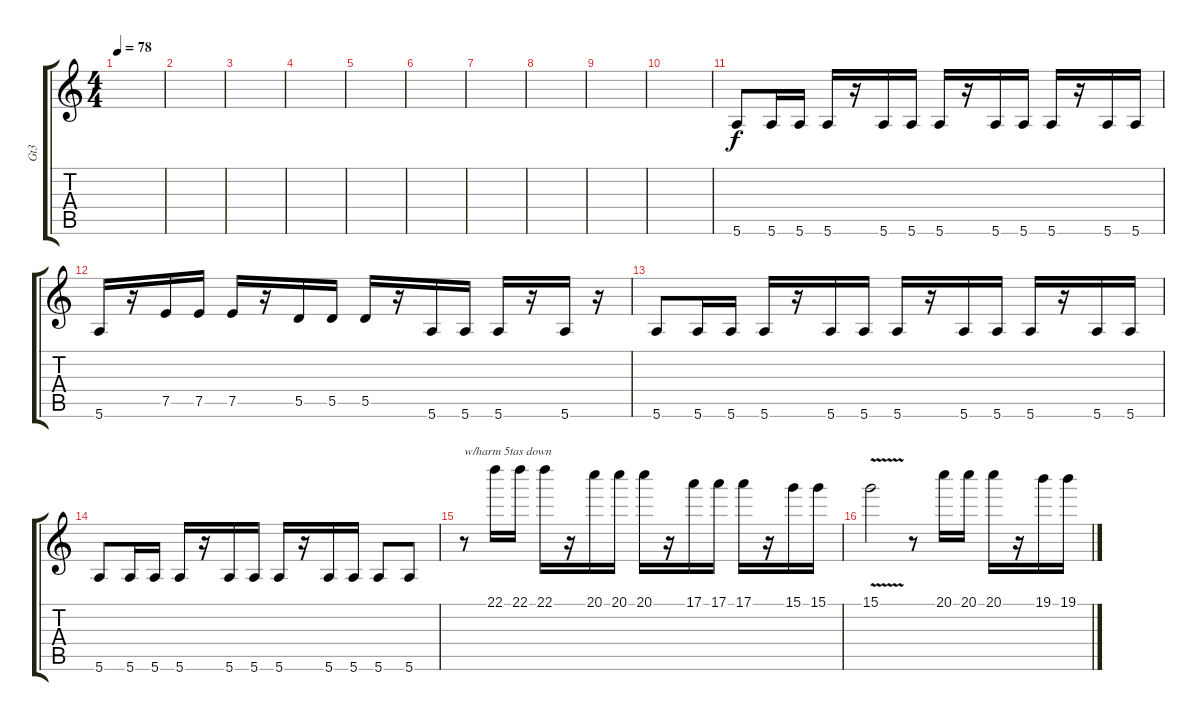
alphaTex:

\track ("Gt3" "Gt3") {instrument electricguitarmuted}
\staff {score tabs}
\tuning (E4 B3 G3 D3 A2 E2) {hide}
\ts (4 4)
\tempo 78
\clef g2
\ks c
|
|
|
|
|
|
|
|
|
|
5.6.8 5.6.16 5.6.16 5.6.16 r.16 5.6.16 5.6.16 5.6.16 r.16 5.6.16 5.6.16 5.6.16 r.16 5.6.16 5.6.16 |
5.6.16 r.16 7.5.16 7.5.16 7.5.16 r.16 5.5.16 5.5.16 5.5.16 r.16 5.6.16 5.6.16 5.6.16 r.16 5.6.16 r.16 |
5.6.8 5.6.16 5.6.16 5.6.16 r.16 5.6.16 5.6.16 5.6.16 r.16 5.6.16 5.6.16 5.6.16 r.16 5.6.16 5.6.16 |
5.6.8 5.6.16 5.6.16 5.6.16 r.16 5.6.16 5.6.16 5.6.16 r.16 5.6.16 5.6.16 5.6.8 5.6.8 |
r.8{txt "w/harm 5tas down "} 22.1.16 22.1.16 22.1.16 r.16 20.1.16 20.1.16 20.1.16 r.16 17.1.16 17.1.16 17.1.16 r.16 15.1.16 15.1.16 |
15.1{v}.2 r.8 20.1.16 20.1.16 20.1.16 r.16 19.1.16 19.1.16
